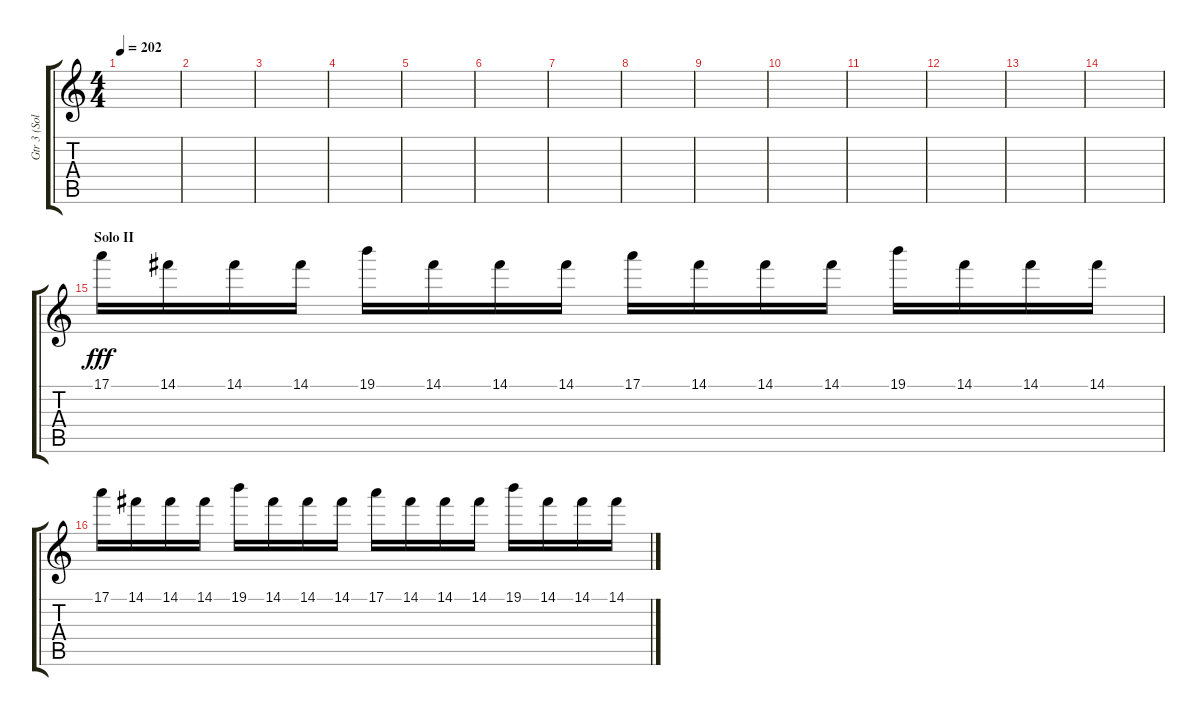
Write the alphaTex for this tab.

\track ("Gtr 3 (Solo II)" "Gtr 3 (Sol") {instrument distortionguitar}
\staff {score tabs}
\tuning (E4 B3 G3 D3 A2 E2) {hide}
\ts (4 4)
\tempo 202
\clef g2
\ks c
|
|
|
|
|
|
|
|
|
|
|
|
|
|
\section ("" "Solo II")
17.1.16{dy fff} 14.1.16 14.1.16 14.1.16 19.1.16 14.1.16 14.1.16 14.1.16 17.1.16 14.1.16 14.1.16 14.1.16 19.1.16 14.1.16 14.1.16 14.1.16 |
17.1.16 14.1.16 14.1.16 14.1.16 19.1.16 14.1.16 14.1.16 14.1.16 17.1.16 14.1.16 14.1.16 14.1.16 19.1.16 14.1.16 14.1.16 14.1.16
